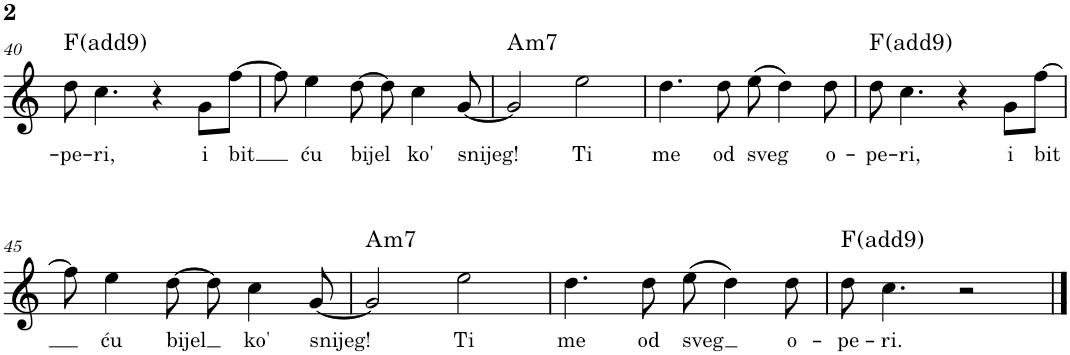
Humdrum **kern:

**kern	**text	**harte
*part1	*part1	*part1
*staff1	*staff1	*
*I"Piano, melodija	*	*
*I'Pno.	*	*
!!LO:PB:g=z
*clefG2	*	*
*k[]	*	*
*M4/4	*	*
=40	=40	=40
!	!LO:LY:b	!
8dd\	-pe-	F:maj(9)
!	!LO:LY:b	!
4.cc\	-ri,	.
4r	.	.
!	!LO:LY:b	!
8g\L	i	.
!	!LO:LY:b	!
[8ff\J	bit	.
=41	=41	=41
!	!	!LO:H:kt=N.C.
8ff\]	.	N
!	!LO:LY:b	!
4ee\	ću	.
!	!LO:LY:b	!
[8dd\	bijel	.
8dd\]	.	.
!	!LO:LY:b	!
4cc\	ko'	.
!	!LO:LY:b	!
[8g/	snijeg!	.
=42	=42	=42
!	!	!LO:H:kt=m7
2g/]	.	A:min7
!	!LO:LY:b	!
2ee\	Ti	.
=43	=43	=43
!	!LO:LY:b	!LO:H:kt=N.C.
4.dd\	me	N
!	!LO:LY:b	!
8dd\	od	.
!	!LO:LY:b	!
(8ee\	sveg	.
4dd\)	.	.
!	!LO:LY:b	!
8dd\	o-	.
=44	=44	=44
!	!LO:LY:b	!
8dd\	-pe-	F:maj(9)
!	!LO:LY:b	!
4.cc\	-ri,	.
4r	.	.
!	!LO:LY:b	!
8g\L	i	.
!	!LO:LY:b	!
[8ff\J	bit	.
!!LO:LB:g=z
=45	=45	=45
!	!	!LO:H:kt=N.C.
8ff\]	.	N
!	!LO:LY:b	!
4ee\	ću	.
!	!LO:LY:b	!
[8dd\	bijel	.
8dd\]	.	.
!	!LO:LY:b	!
4cc\	ko'	.
!	!LO:LY:b	!
[8g/	snijeg!	.
=46	=46	=46
!	!	!LO:H:kt=m7
2g/]	.	A:min7
!	!LO:LY:b	!
2ee\	Ti	.
=47	=47	=47
!	!LO:LY:b	!LO:H:kt=N.C.
4.dd\	me	N
!	!LO:LY:b	!
8dd\	od	.
!	!LO:LY:b	!
(8ee\	sveg	.
4dd\)	.	.
!	!LO:LY:b	!
8dd\	o-	.
=48	=48	=48
!	!LO:LY:b	!
8dd\	-pe-	F:maj(9)
!	!LO:LY:b	!
4.cc\	-ri.	.
2r	.	.
==	==	==
*-	*-	*-
